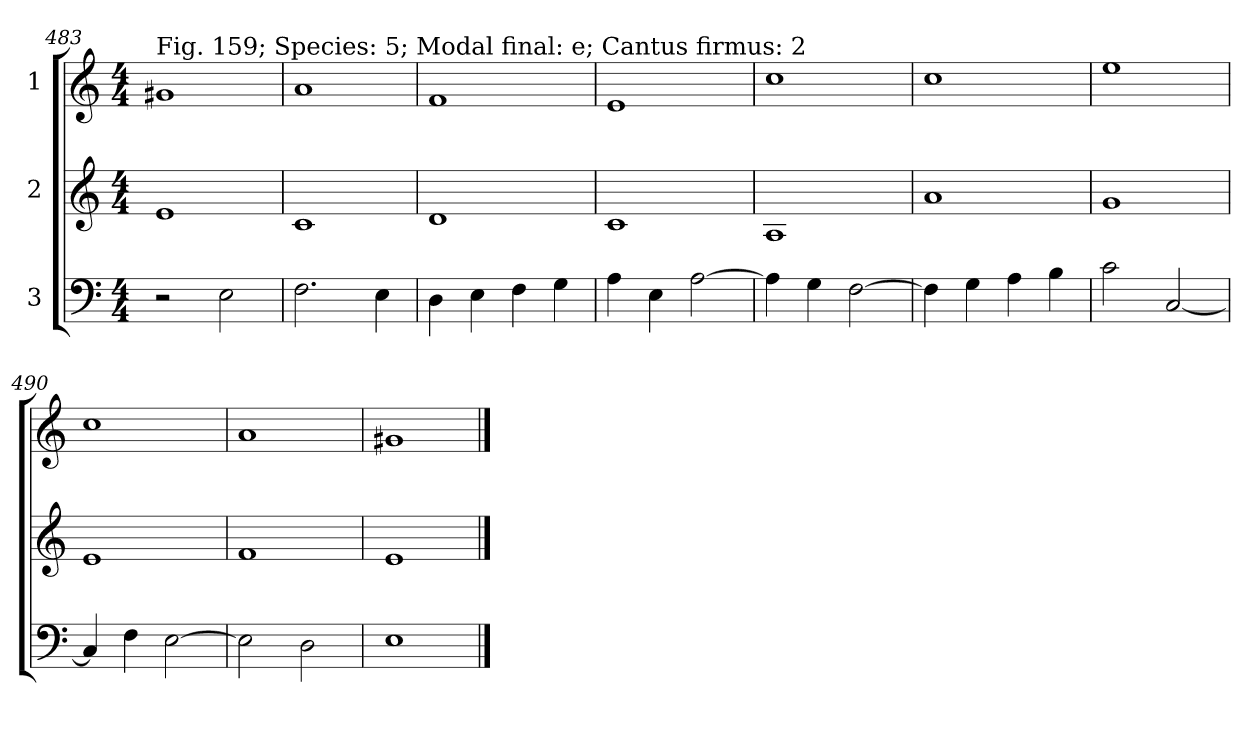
**kern	**kern	**kern
*part3	*part2	*part1
*staff3	*staff2	*staff1
*I"3	*I"2	*I"1
!!LO:LB:g=z
*clefF4	*clefG2	*clefG2
*k[]	*k[]	*k[]
*M4/4	*M4/4	*M4/4
=483	=483	=483
!	!	!LO:TX:a:t=Fig. 159; Species&colon; 5; Modal final&colon; e; Cantus firmus&colon; 2
2r	1e	1g#X
2E\	.	.
=484	=484	=484
2.F\	1c	1a
4E\	.	.
=485	=485	=485
4D\	1d	1f
4E\	.	.
4F\	.	.
4G\	.	.
=486	=486	=486
4A\	1c	1e
4E\	.	.
[2A\	.	.
=487	=487	=487
4A\]	1A	1cc
4G\	.	.
[2F\	.	.
=488	=488	=488
4F\]	1a	1cc
4G\	.	.
4A\	.	.
4B\	.	.
=489	=489	=489
2c\	1g	1ee
[2C/	.	.
=490	=490	=490
4C/]	1e	1cc
4F\	.	.
[2E\	.	.
=491	=491	=491
2E\]	1f	1a
2D\	.	.
=492	=492	=492
1E	1e	1g#X
==	==	==
*-	*-	*-
